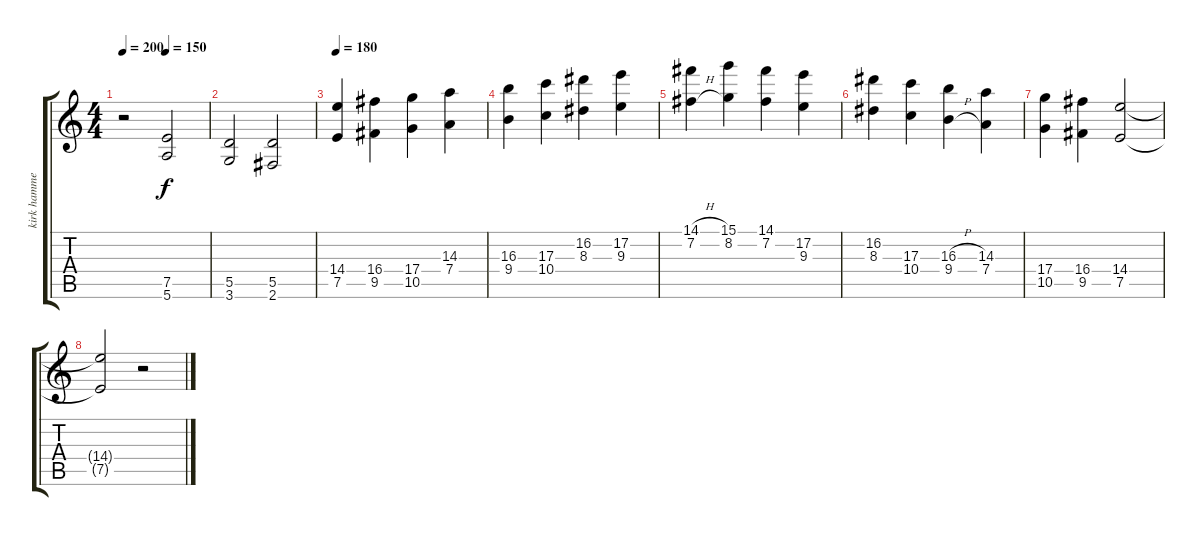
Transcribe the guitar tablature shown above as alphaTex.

\track ("kirk hammett" "kirk hamme") {instrument distortionguitar}
\staff {score tabs}
\tuning (E4 B3 G3 D3 A2 E2) {hide}
\ts (4 4)
\tempo 200
\tempo (150 0.5)
\clef g2
\ks c
r.2{dy f} (7.5 5.6).2 |
(5.5 3.6).2 (5.5 2.6).2 |
\tempo 180
(14.4 7.5).4 (16.4 9.5).4 (17.4 10.5).4 (14.3 7.4).4 |
(16.3 9.4).4 (17.3 10.4).4 (16.2 8.3).4 (17.2 9.3).4 |
(14.1{h} 7.2{h}).4 (15.1 8.2).4 (14.1 7.2).4 (17.2 9.3).4 |
(16.2 8.3).4 (17.3 10.4).4 (16.3{h} 9.4{h}).4 (14.3 7.4).4 |
(17.4 10.5).4 (16.4 9.5).4 (14.4 7.5).2 |
(14.4{t} 7.5{t}).2 r.2
